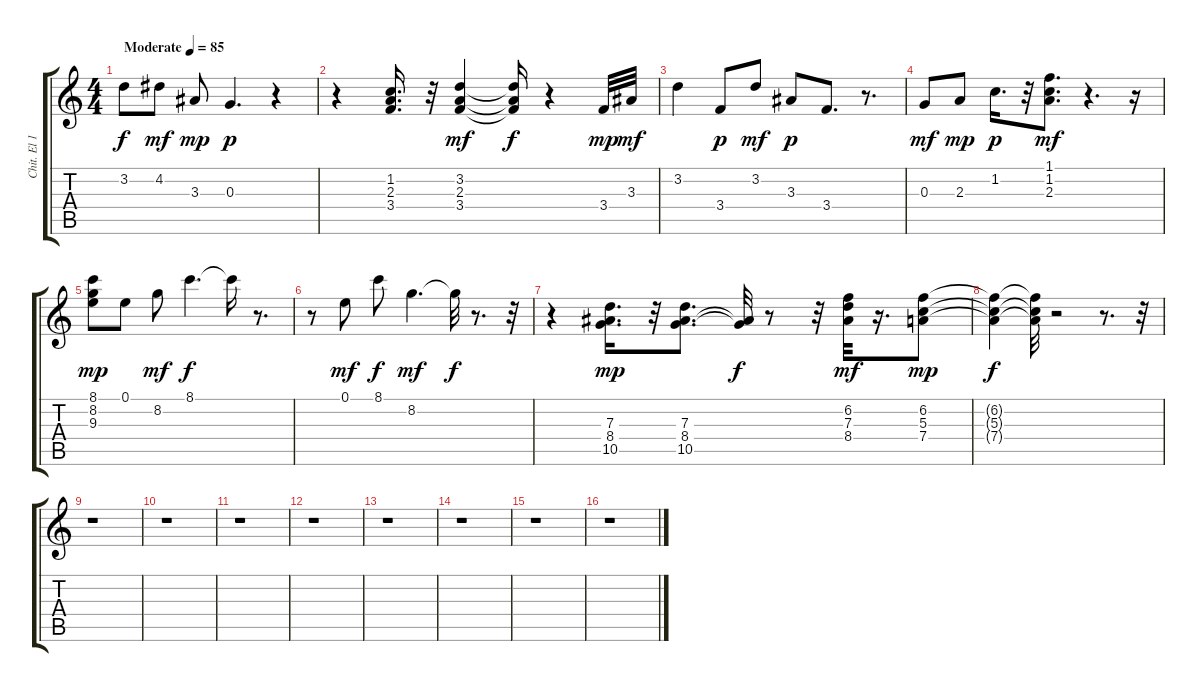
\track ("Chit. El 1" "Chit. El 1") {instrument acousticguitarsteel}
\staff {score tabs}
\tuning (E4 B3 G3 D3 A2 E2) {hide}
\ts (4 4)
\tempo (85 "Moderate")
\clef g2
\ks c
3.2.8{dy f instrument acousticguitarsteel} 4.2.8{dy mf} 3.3.8{dy mp} 0.3.4{d dy p} r.4 |
r.4 (1.2 2.3 3.4).16{d} r.32 (3.2 2.3 3.4).4{dy mf} (3.2{t} 2.3{t} 3.4{t}).16{dy f} r.4 3.4.32{dy mp} 3.3.32{dy mf} |
3.2.4 3.4.8{dy p} 3.2.8{dy mf} 3.3.8{dy p} 3.4.8{d} r.8{d} |
0.3.8{dy mf} 2.3.8{dy mp} 1.2.16{d dy p} r.32 (1.1 1.2 2.3).8{d dy mf} r.4{d} r.16 |
(8.1 8.2 9.3).8{dy mp} 0.1.8 8.2.8{dy mf} 8.1.4{d dy f} 8.1{t}.16 r.8{d} |
r.8 0.1.8{dy mf} 8.1.8{dy f} 8.2.4{d dy mf} 8.2{t}.32{dy f} r.8{d} r.32 |
r.4 (7.3 8.4 10.5).16{d dy mp} r.32 (7.3 8.4 10.5).8{d} (8.4{t} 10.5{t}).32{dy f} r.8 r.32 (6.2 7.3 8.4).32{dy mf} r.16{d} (6.2 5.3 7.4).8{dy mp} |
(6.2{t} 5.3{t} 7.4{t}).4{dy f} (6.2{t} 5.3{t} 7.4{t}).32 r.2 r.8{d} r.32 |
r.1 |
r.1 |
r.1 |
r.1 |
r.1 |
r.1 |
r.1 |
r.1
